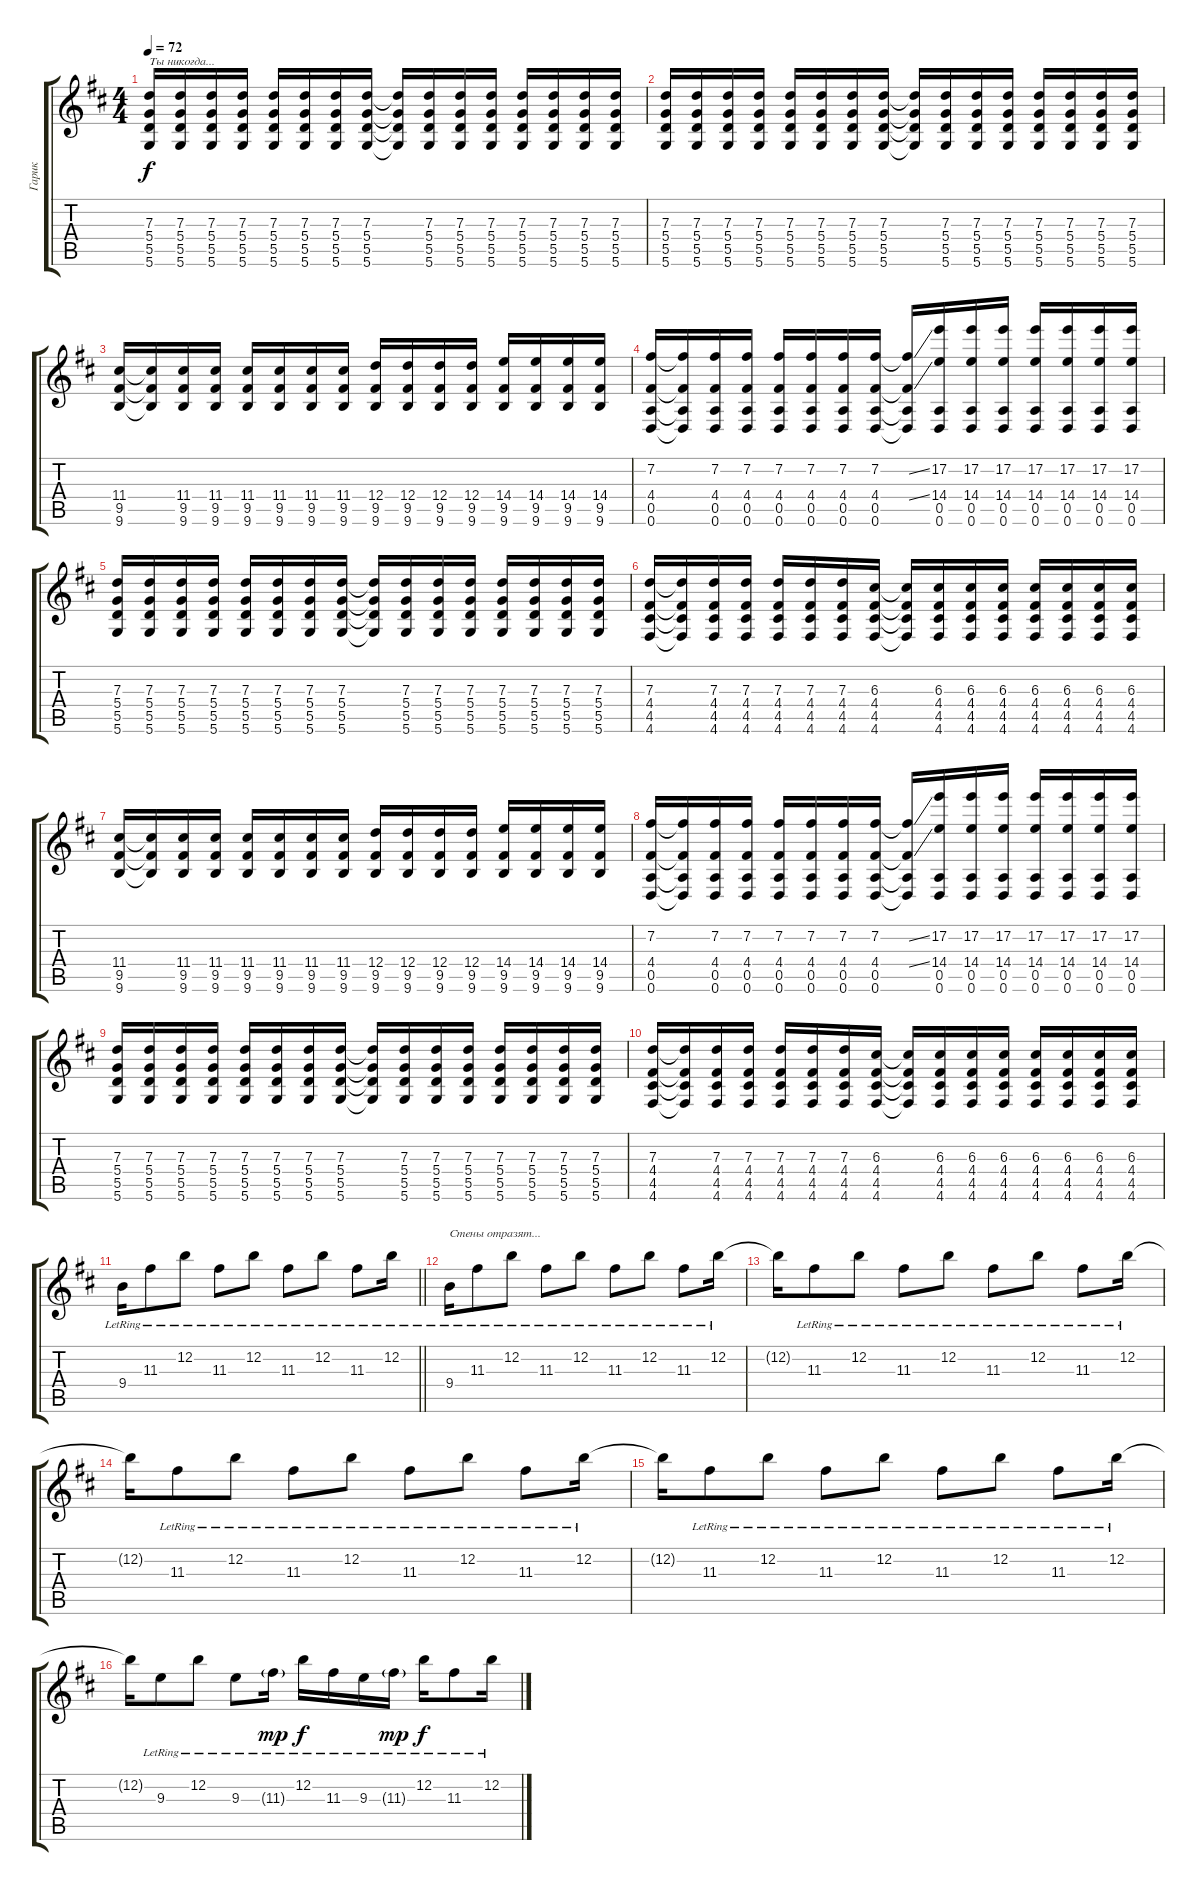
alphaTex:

\track ("Гарик" "Гарик") {instrument electricguitarjazz}
\staff {score tabs}
\tuning (E4 B3 G3 D3 A2 D2) {hide}
\ts (4 4)
\tempo 72
\clef g2
\ks bminor
(7.3 5.4 5.5 5.6).16{txt "Ты никогда..." dy f} (7.3 5.4 5.5 5.6).16 (7.3 5.4 5.5 5.6).16 (7.3 5.4 5.5 5.6).16 (7.3 5.4 5.5 5.6).16 (7.3 5.4 5.5 5.6).16 (7.3 5.4 5.5 5.6).16 (7.3 5.4 5.5 5.6).16 (7.3{t} 5.4{t} 5.5{t} 5.6{t}).16 (7.3 5.4 5.5 5.6).16 (7.3 5.4 5.5 5.6).16 (7.3 5.4 5.5 5.6).16 (7.3 5.4 5.5 5.6).16 (7.3 5.4 5.5 5.6).16 (7.3 5.4 5.5 5.6).16 (7.3 5.4 5.5 5.6).16 |
(7.3 5.4 5.5 5.6).16 (7.3 5.4 5.5 5.6).16 (7.3 5.4 5.5 5.6).16 (7.3 5.4 5.5 5.6).16 (7.3 5.4 5.5 5.6).16 (7.3 5.4 5.5 5.6).16 (7.3 5.4 5.5 5.6).16 (7.3 5.4 5.5 5.6).16 (7.3{t} 5.4{t} 5.5{t} 5.6{t}).16 (7.3 5.4 5.5 5.6).16 (7.3 5.4 5.5 5.6).16 (7.3 5.4 5.5 5.6).16 (7.3 5.4 5.5 5.6).16 (7.3 5.4 5.5 5.6).16 (7.3 5.4 5.5 5.6).16 (7.3 5.4 5.5 5.6).16 |
(11.4 9.5 9.6).16 (11.4{t} 9.5{t} 9.6{t}).16 (11.4 9.5 9.6).16 (11.4 9.5 9.6).16 (11.4 9.5 9.6).16 (11.4 9.5 9.6).16 (11.4 9.5 9.6).16 (11.4 9.5 9.6).16 (12.4 9.5 9.6).16 (12.4 9.5 9.6).16 (12.4 9.5 9.6).16 (12.4 9.5 9.6).16 (14.4 9.5 9.6).16 (14.4 9.5 9.6).16 (14.4 9.5 9.6).16 (14.4 9.5 9.6).16 |
(7.2 4.4 0.5 0.6).16 (7.2{t} 4.4{t} 0.5{t} 0.6{t}).16 (7.2 4.4 0.5 0.6).16 (7.2 4.4 0.5 0.6).16 (7.2 4.4 0.5 0.6).16 (7.2 4.4 0.5 0.6).16 (7.2 4.4 0.5 0.6).16 (7.2 4.4 0.5 0.6).16 (7.2{ss t} 4.4{ss t} 0.5{t} 0.6{t}).16 (17.2 14.4 0.5 0.6).16 (17.2 14.4 0.5 0.6).16 (17.2 14.4 0.5 0.6).16 (17.2 14.4 0.5 0.6).16 (17.2 14.4 0.5 0.6).16 (17.2 14.4 0.5 0.6).16 (17.2 14.4 0.5 0.6).16 |
(7.3 5.4 5.5 5.6).16 (7.3 5.4 5.5 5.6).16 (7.3 5.4 5.5 5.6).16 (7.3 5.4 5.5 5.6).16 (7.3 5.4 5.5 5.6).16 (7.3 5.4 5.5 5.6).16 (7.3 5.4 5.5 5.6).16 (7.3 5.4 5.5 5.6).16 (7.3{t} 5.4{t} 5.5{t} 5.6{t}).16 (7.3 5.4 5.5 5.6).16 (7.3 5.4 5.5 5.6).16 (7.3 5.4 5.5 5.6).16 (7.3 5.4 5.5 5.6).16 (7.3 5.4 5.5 5.6).16 (7.3 5.4 5.5 5.6).16 (7.3 5.4 5.5 5.6).16 |
(7.3 4.4 4.5 4.6).16 (7.3{t} 4.4{t} 4.5{t} 4.6{t}).16 (7.3 4.4 4.5 4.6).16 (7.3 4.4 4.5 4.6).16 (7.3 4.4 4.5 4.6).16 (7.3 4.4 4.5 4.6).16 (7.3 4.4 4.5 4.6).16 (6.3 4.4 4.5 4.6).16 (6.3{t} 4.4{t} 4.5{t} 4.6{t}).16 (6.3 4.4 4.5 4.6).16 (6.3 4.4 4.5 4.6).16 (6.3 4.4 4.5 4.6).16 (6.3 4.4 4.5 4.6).16 (6.3 4.4 4.5 4.6).16 (6.3 4.4 4.5 4.6).16 (6.3 4.4 4.5 4.6).16 |
(11.4 9.5 9.6).16 (11.4{t} 9.5{t} 9.6{t}).16 (11.4 9.5 9.6).16 (11.4 9.5 9.6).16 (11.4 9.5 9.6).16 (11.4 9.5 9.6).16 (11.4 9.5 9.6).16 (11.4 9.5 9.6).16 (12.4 9.5 9.6).16 (12.4 9.5 9.6).16 (12.4 9.5 9.6).16 (12.4 9.5 9.6).16 (14.4 9.5 9.6).16 (14.4 9.5 9.6).16 (14.4 9.5 9.6).16 (14.4 9.5 9.6).16 |
(7.2 4.4 0.5 0.6).16 (7.2{t} 4.4{t} 0.5{t} 0.6{t}).16 (7.2 4.4 0.5 0.6).16 (7.2 4.4 0.5 0.6).16 (7.2 4.4 0.5 0.6).16 (7.2 4.4 0.5 0.6).16 (7.2 4.4 0.5 0.6).16 (7.2 4.4 0.5 0.6).16 (7.2{ss t} 4.4{ss t} 0.5{t} 0.6{t}).16 (17.2 14.4 0.5 0.6).16 (17.2 14.4 0.5 0.6).16 (17.2 14.4 0.5 0.6).16 (17.2 14.4 0.5 0.6).16 (17.2 14.4 0.5 0.6).16 (17.2 14.4 0.5 0.6).16 (17.2 14.4 0.5 0.6).16 |
(7.3 5.4 5.5 5.6).16 (7.3 5.4 5.5 5.6).16 (7.3 5.4 5.5 5.6).16 (7.3 5.4 5.5 5.6).16 (7.3 5.4 5.5 5.6).16 (7.3 5.4 5.5 5.6).16 (7.3 5.4 5.5 5.6).16 (7.3 5.4 5.5 5.6).16 (7.3{t} 5.4{t} 5.5{t} 5.6{t}).16 (7.3 5.4 5.5 5.6).16 (7.3 5.4 5.5 5.6).16 (7.3 5.4 5.5 5.6).16 (7.3 5.4 5.5 5.6).16 (7.3 5.4 5.5 5.6).16 (7.3 5.4 5.5 5.6).16 (7.3 5.4 5.5 5.6).16 |
(7.3 4.4 4.5 4.6).16 (7.3{t} 4.4{t} 4.5{t} 4.6{t}).16 (7.3 4.4 4.5 4.6).16 (7.3 4.4 4.5 4.6).16 (7.3 4.4 4.5 4.6).16 (7.3 4.4 4.5 4.6).16 (7.3 4.4 4.5 4.6).16 (6.3 4.4 4.5 4.6).16 (6.3{t} 4.4{t} 4.5{t} 4.6{t}).16 (6.3 4.4 4.5 4.6).16 (6.3 4.4 4.5 4.6).16 (6.3 4.4 4.5 4.6).16 (6.3 4.4 4.5 4.6).16 (6.3 4.4 4.5 4.6).16 (6.3 4.4 4.5 4.6).16 (6.3 4.4 4.5 4.6).16 |
\barLineRight lightlight
9.4{lr}.16{volume 8 instrument electricguitarjazz} 11.3{lr}.8 12.2{lr}.8 11.3{lr}.8 12.2{lr}.8 11.3{lr}.8 12.2{lr}.8 11.3{lr}.8 12.2{lr}.16 |
9.4{lr}.16{txt "Стены отразят..."} 11.3{lr}.8 12.2{lr}.8 11.3{lr}.8 12.2{lr}.8 11.3{lr}.8 12.2{lr}.8 11.3{lr}.8 12.2{lr}.16 |
12.2{t}.16 11.3{lr}.8 12.2{lr}.8 11.3{lr}.8 12.2{lr}.8 11.3{lr}.8 12.2{lr}.8 11.3{lr}.8 12.2{lr}.16 |
12.2{t}.16 11.3{lr}.8 12.2{lr}.8 11.3{lr}.8 12.2{lr}.8 11.3{lr}.8 12.2{lr}.8 11.3{lr}.8 12.2{lr}.16 |
12.2{t}.16 11.3{lr}.8 12.2{lr}.8 11.3{lr}.8 12.2{lr}.8 11.3{lr}.8 12.2{lr}.8 11.3{lr}.8 12.2{lr}.16 |
12.2{t}.16 9.3{lr}.8 12.2{lr}.8 9.3{lr}.8 11.3{g lr}.16{dy mp} 12.2{lr}.16{dy f} 11.3{lr}.16 9.3{lr}.16 11.3{g lr}.16{dy mp} 12.2{lr}.16{dy f} 11.3{lr}.8 12.2{lr}.16
